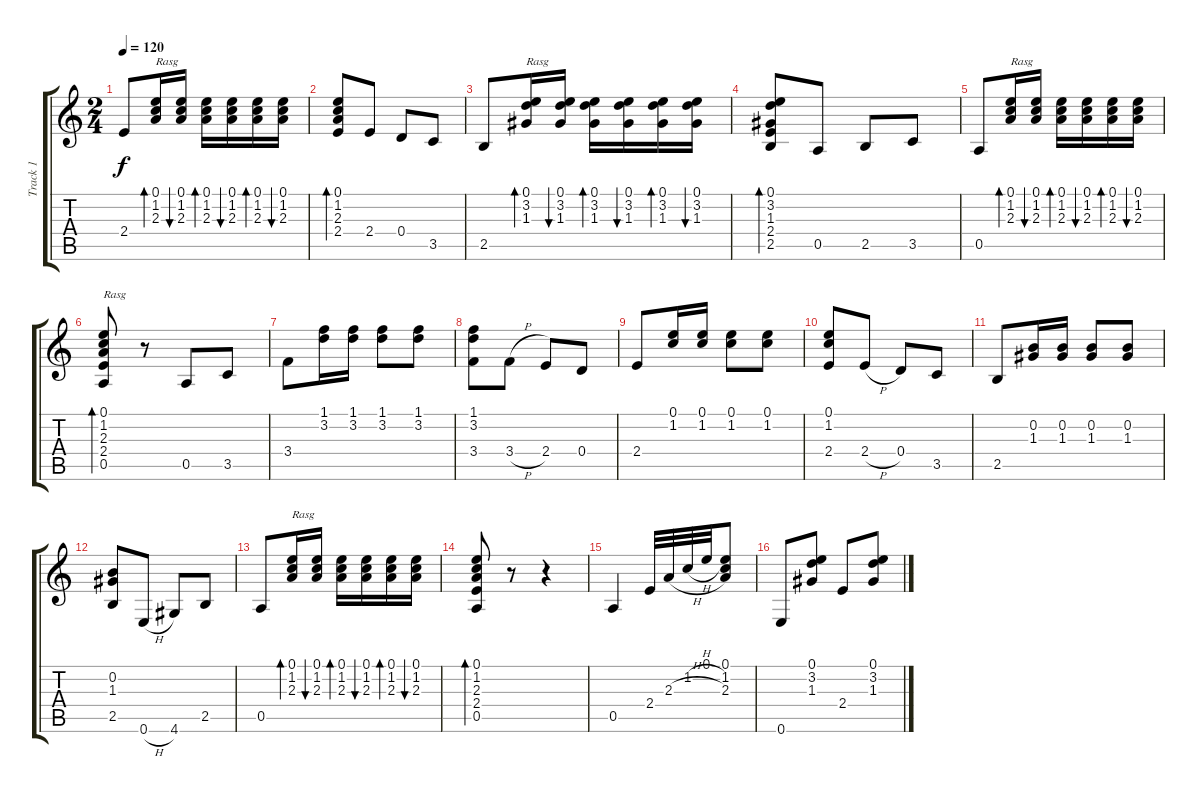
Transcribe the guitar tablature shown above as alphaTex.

\track ("Track 1" "Track 1") {instrument acousticguitarnylon}
\staff {score tabs}
\tuning (E4 B3 G3 D3 A2 E2) {hide}
\ts (2 4)
\tempo 120
\clef g2
\ks c
2.4.8{dy f} (0.1 1.2 2.3).16{bd 120 txt "Rasg"} (0.1 1.2 2.3).16{bu 120} (0.1 1.2 2.3).16{bd 120} (0.1 1.2 2.3).16{bu 120} (0.1 1.2 2.3).16{bd 120} (0.1 1.2 2.3).16{bu 120} |
(0.1 1.2 2.3 2.4).8{bd 240} 2.4.8 0.4.8 3.5.8 |
2.5.8 (0.1 3.2 1.3).16{bd 120 txt "Rasg"} (0.1 3.2 1.3).16{bu 120} (0.1 3.2 1.3).16{bd 120} (0.1 3.2 1.3).16{bu 120} (0.1 3.2 1.3).16{bd 120} (0.1 3.2 1.3).16{bu 120} |
(0.1 3.2 1.3 2.4 2.5).8{bd 240} 0.5.8 2.5.8 3.5.8 |
0.5.8 (0.1 1.2 2.3).16{bd 120 txt "Rasg"} (0.1 1.2 2.3).16{bu 120} (0.1 1.2 2.3).16{bd 120} (0.1 1.2 2.3).16{bu 120} (0.1 1.2 2.3).16{bd 120} (0.1 1.2 2.3).16{bu 120} |
(0.1 1.2 2.3 2.4 0.5).8{bd 240 txt "Rasg"} r.8 0.5.8 3.5.8 |
3.4.8 (1.1 3.2).16 (1.1 3.2).16 (1.1 3.2).8 (1.1 3.2).8 |
(1.1 3.2 3.4).8 3.4{h}.8 2.4.8 0.4.8 |
2.4.8 (0.1 1.2).16 (0.1 1.2).16 (0.1 1.2).8 (0.1 1.2).8 |
(0.1 1.2 2.4).8 2.4{h}.8 0.4.8 3.5.8 |
2.5.8 (0.2 1.3).16 (0.2 1.3).16 (0.2 1.3).8 (0.2 1.3).8 |
(0.2 1.3 2.5).8 0.6{h}.8 4.6.8 2.5.8 |
0.5.8 (0.1 1.2 2.3).16{bd 120 txt "Rasg"} (0.1 1.2 2.3).16{bu 120} (0.1 1.2 2.3).16{bd 120} (0.1 1.2 2.3).16{bu 120} (0.1 1.2 2.3).16{bd 120} (0.1 1.2 2.3).16{bu 120} |
(0.1 1.2 2.3 2.4 0.5).8{bd 240} r.8 r.4 |
0.5.4 2.4.32 2.3{h}.32 1.2{h}.32 0.1.32 (0.1 1.2 2.3).8 |
0.6.8 (0.1 3.2 1.3).8 2.4.8 (0.1 3.2 1.3).8
